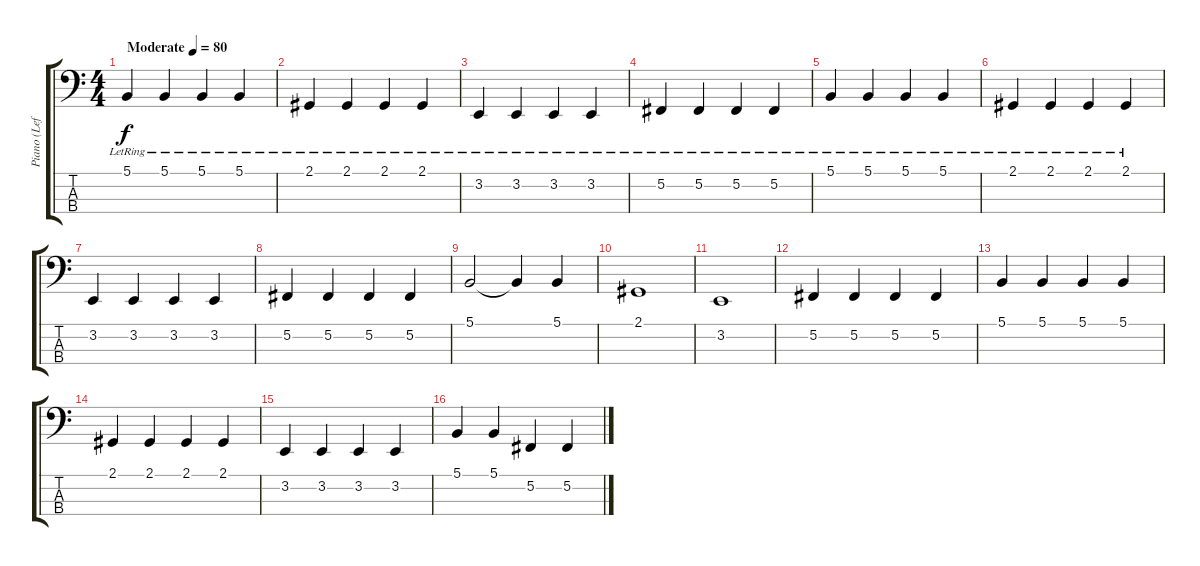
\track ("Piano (Left Hand)" "Piano (Lef") {instrument acousticgrandpiano}
\staff {score tabs}
\tuning (Gb2 Db2 Ab1 Eb1) {hide}
\ts (4 4)
\tempo (80 "Moderate")
\clef f4
\ks c
5.1{lr}.4{dy f instrument acousticgrandpiano} 5.1{lr}.4 5.1{lr}.4 5.1{lr}.4 |
2.1{lr}.4 2.1{lr}.4 2.1{lr}.4 2.1{lr}.4 |
3.2{lr}.4 3.2{lr}.4 3.2{lr}.4 3.2{lr}.4 |
5.2{lr}.4 5.2{lr}.4 5.2{lr}.4 5.2{lr}.4 |
5.1{lr}.4 5.1{lr}.4 5.1{lr}.4 5.1{lr}.4 |
2.1{lr}.4 2.1{lr}.4 2.1{lr}.4 2.1{lr}.4 |
3.2.4 3.2.4 3.2.4 3.2.4 |
5.2.4 5.2.4 5.2.4 5.2.4 |
5.1.2 5.1{t}.4 5.1.4 |
2.1.1 |
3.2.1 |
5.2.4 5.2.4 5.2.4 5.2.4 |
5.1.4 5.1.4 5.1.4 5.1.4 |
2.1.4 2.1.4 2.1.4 2.1.4 |
3.2.4 3.2.4 3.2.4 3.2.4 |
5.1.4 5.1.4 5.2.4 5.2.4
